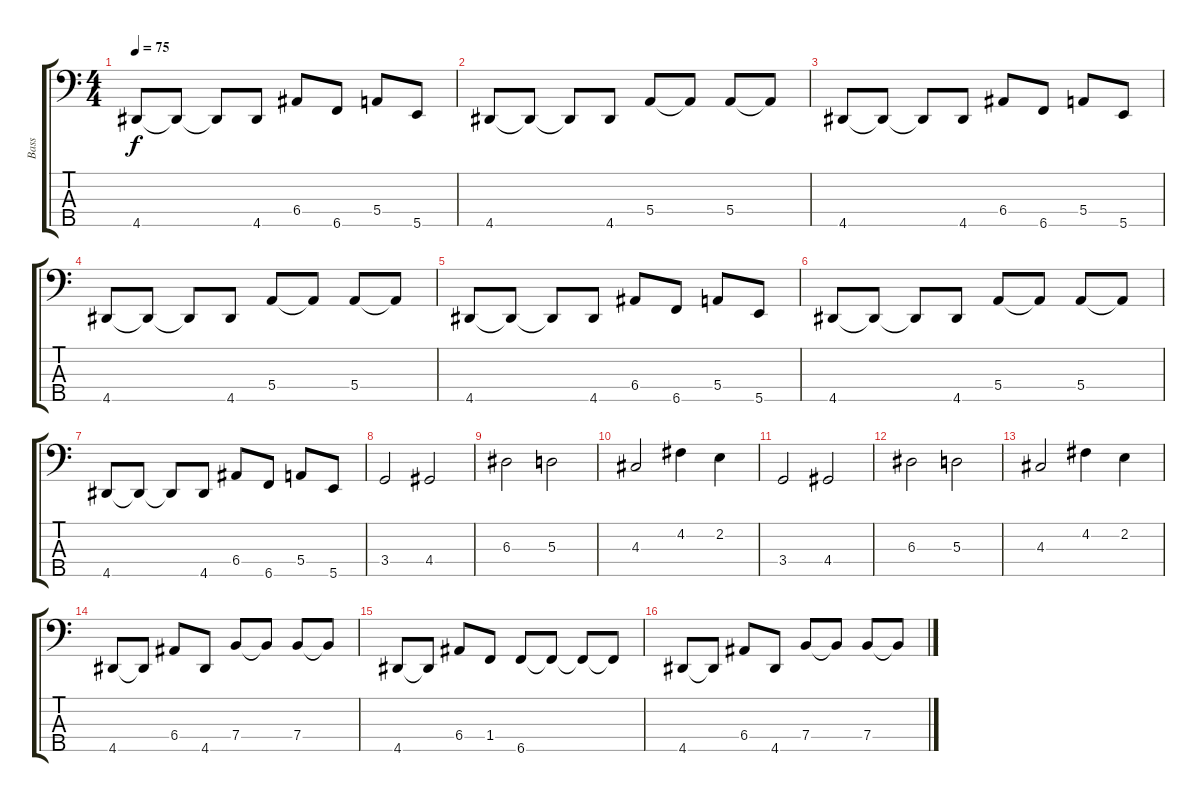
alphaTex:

\track ("Bass" "Bass") {instrument electricbasspick}
\staff {score tabs}
\tuning (G2 D2 A1 E1 B0) {hide}
\ts (4 4)
\tempo 75
\clef f4
\ks c
4.5.8{dy f} 4.5{t}.8 4.5{t}.8 4.5.8 6.4.8 6.5.8 5.4.8 5.5.8 |
4.5.8 4.5{t}.8 4.5{t}.8 4.5.8 5.4.8 5.4{t}.8 5.4.8 5.4{t}.8 |
4.5.8 4.5{t}.8 4.5{t}.8 4.5.8 6.4.8 6.5.8 5.4.8 5.5.8 |
4.5.8 4.5{t}.8 4.5{t}.8 4.5.8 5.4.8 5.4{t}.8 5.4.8 5.4{t}.8 |
4.5.8 4.5{t}.8 4.5{t}.8 4.5.8 6.4.8 6.5.8 5.4.8 5.5.8 |
4.5.8 4.5{t}.8 4.5{t}.8 4.5.8 5.4.8 5.4{t}.8 5.4.8 5.4{t}.8 |
4.5.8 4.5{t}.8 4.5{t}.8 4.5.8 6.4.8 6.5.8 5.4.8 5.5.8 |
3.4.2 4.4.2 |
6.3.2 5.3.2 |
4.3.2 4.2.4 2.2.4 |
3.4.2 4.4.2 |
6.3.2 5.3.2 |
4.3.2 4.2.4 2.2.4 |
4.5.8 4.5{t}.8 6.4.8 4.5.8 7.4.8 7.4{t}.8 7.4.8 7.4{t}.8 |
4.5.8 4.5{t}.8 6.4.8 1.4.8 6.5.8 6.5{t}.8 6.5{t}.8 6.5{t}.8 |
4.5.8 4.5{t}.8 6.4.8 4.5.8 7.4.8 7.4{t}.8 7.4.8 7.4{t}.8
